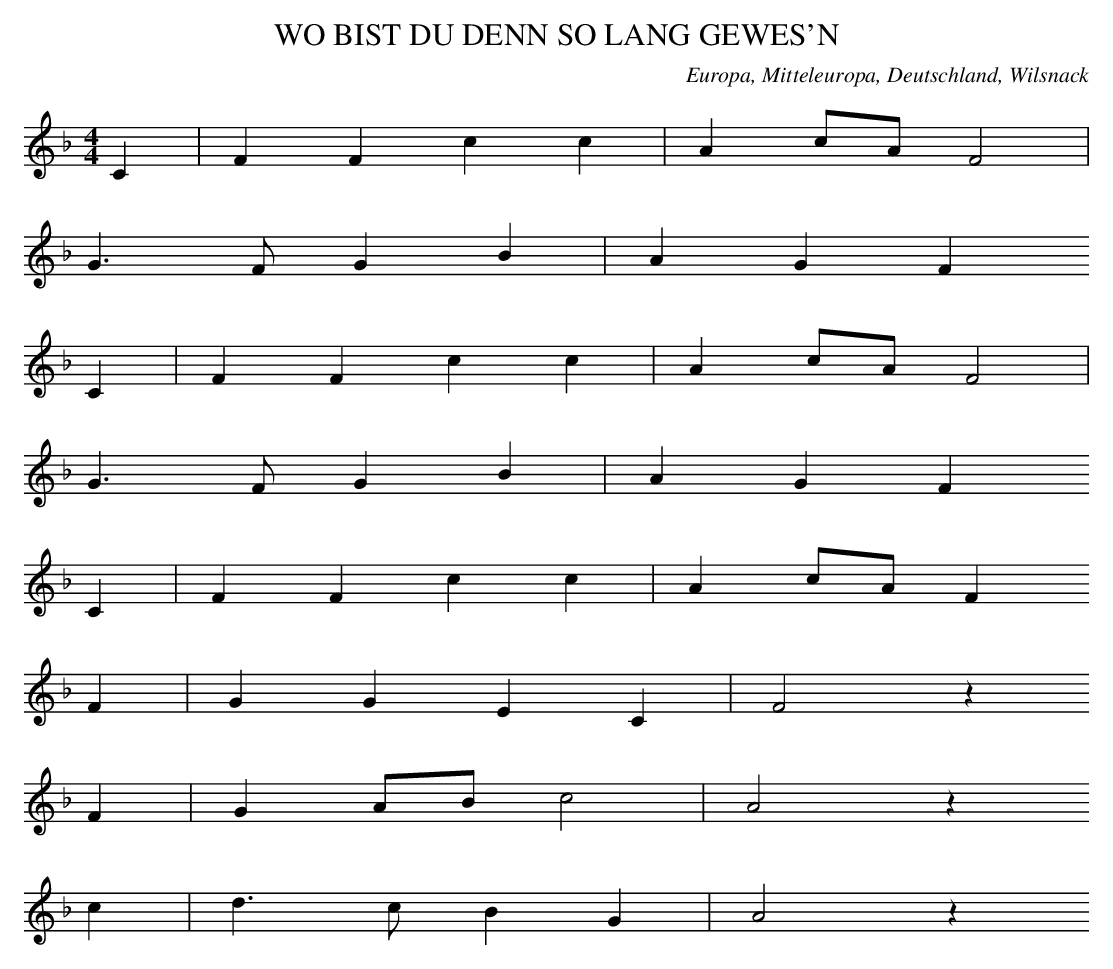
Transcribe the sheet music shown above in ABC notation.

X:1
T: WO BIST DU DENN SO LANG GEWES'N
O: Europa, Mitteleuropa, Deutschland, Wilsnack
M: 4/4
L: 1/8
K: F
C2 | F2F2c2c2 | A2cAF4 |
G3FG2B2 | A2G2F2
C2 | F2F2c2c2 | A2cAF4 |
G3FG2B2 | A2G2F2
C2 | F2F2c2c2 | A2cAF2
F2 | G2G2E2C2 | F4z2
F2 | G2ABc4 | A4z2
c2 | d3cB2G2 | A4z2
